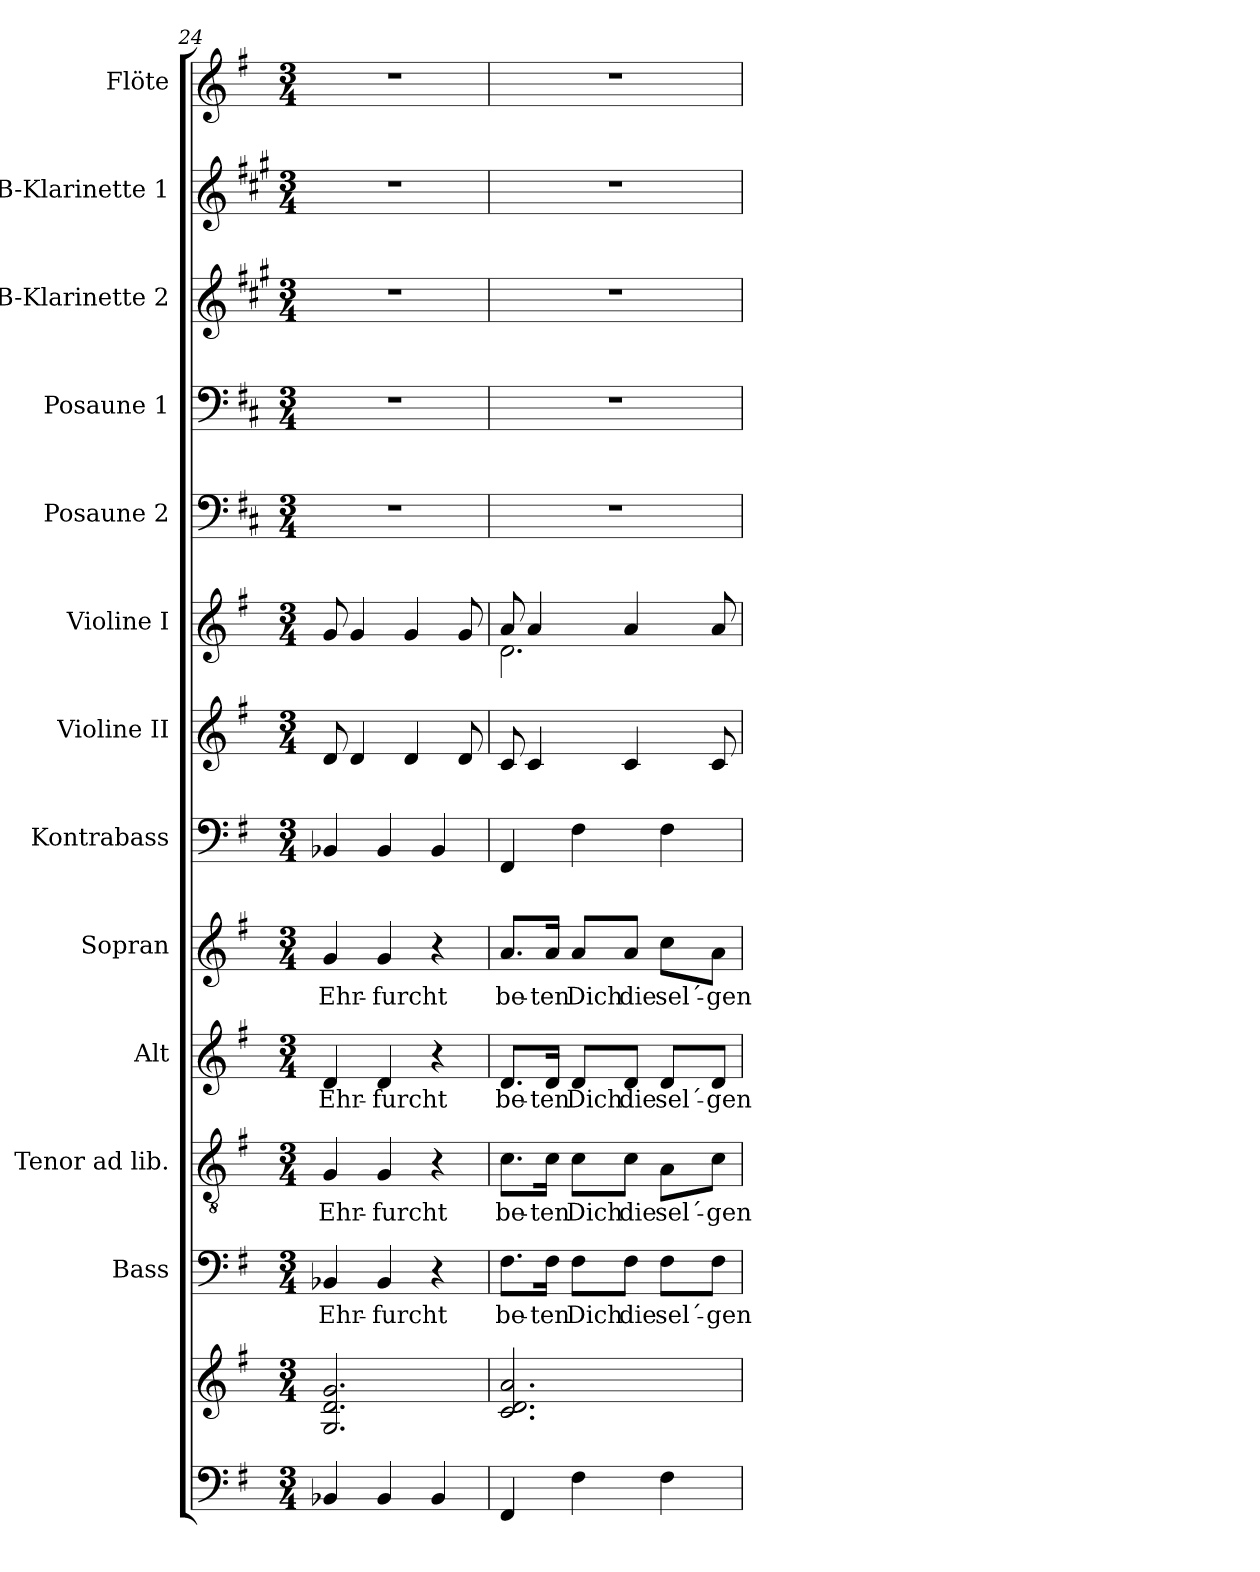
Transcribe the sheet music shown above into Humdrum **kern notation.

**kern	**kern	**kern	**text	**kern	**text	**kern	**text	**kern	**text	**kern	**kern	**kern	**kern	**kern	**kern	**kern	**kern
*part13	*part13	*part12	*part12	*part11	*part11	*part10	*part10	*part9	*part9	*part8	*part7	*part6	*part5	*part4	*part3	*part2	*part1
*staff14	*staff13	*staff12	*staff12	*staff11	*staff11	*staff10	*staff10	*staff9	*staff9	*staff8	*staff7	*staff6	*staff5	*staff4	*staff3	*staff2	*staff1
*	*	*I"Bass	*	*I"Tenor ad lib.	*	*I"Alt	*	*I"Sopran	*	*I"Kontrabass	*I"Violine II	*I"Violine I	*I"Posaune 2	*I"Posaune 1	*I"B-Klarinette 2	*I"B-Klarinette 1	*I"Flöte
*	*	*I'B.	*	*I'T.	*	*I'A.	*	*I'S.	*	*I'Kb.	*I'Vl. II	*I'Vl. I	*I'Pos 2	*I'Pos. 1	*I'B Kl. 2	*I'B Kl. 1	*I'Fl.
*clefF4	*clefG2	*clefF4	*	*clefGv2	*	*clefG2	*	*clefG2	*	*clefF4	*clefG2	*clefG2	*clefF4	*clefF4	*clefG2	*clefG2	*clefG2
*	*	*	*	*	*	*	*	*	*	*ITrd7c12	*	*	*ITrd4c7	*ITrd4c7	*ITrd1c2	*ITrd1c2	*
*k[f#]	*k[f#]	*k[f#]	*	*k[f#]	*	*k[f#]	*	*k[f#]	*	*k[f#]	*k[f#]	*k[f#]	*k[f#]	*k[f#]	*k[f#]	*k[f#]	*k[f#]
*G:	*G:	*G:	*	*G:	*	*G:	*	*G:	*	*G:	*G:	*G:	*G:	*G:	*G:	*G:	*G:
*M3/4	*M3/4	*M3/4	*	*M3/4	*	*M3/4	*	*M3/4	*	*M3/4	*M3/4	*M3/4	*M3/4	*M3/4	*M3/4	*M3/4	*M3/4
=24	=24	=24	=24	=24	=24	=24	=24	=24	=24	=24	=24	=24	=24	=24	=24	=24	=24
!	!	!	!LO:LY:b	!	!LO:LY:b	!	!LO:LY:b	!	!LO:LY:b	!	!	!	!	!	!	!	!
4BB-X/	2.G/ 2.d/ 2.g/	4BB-X/	Ehr-	4G/	Ehr-	4d/	Ehr-	4g/	Ehr-	4BBB-X/	8d/	8g/	2.r	2.r	2.r	2.r	2.r
.	.	.	.	.	.	.	.	.	.	.	4d/	4g/	.	.	.	.	.
!	!	!	!LO:LY:b	!	!LO:LY:b	!	!LO:LY:b	!	!LO:LY:b	!	!	!	!	!	!	!	!
4BB-/	.	4BB-/	-furcht	4G/	-furcht	4d/	-furcht	4g/	-furcht	4BBB-/	.	.	.	.	.	.	.
.	.	.	.	.	.	.	.	.	.	.	4d/	4g/	.	.	.	.	.
4BB-/	.	4r	.	4r	.	4r	.	4r	.	4BBB-/	.	.	.	.	.	.	.
.	.	.	.	.	.	.	.	.	.	.	8d/	8g/	.	.	.	.	.
=25	=25	=25	=25	=25	=25	=25	=25	=25	=25	=25	=25	=25	=25	=25	=25	=25	=25
!	!	!	!LO:LY:b	!	!LO:LY:b	!	!LO:LY:b	!	!LO:LY:b	!	!	!	!	!	!	!	!
*	*	*	*	*	*	*	*	*	*	*	*	*^	*	*	*	*	*
4FF#/	2.c/ 2.d/ 2.a/	8.F#\L	be-	8.c\L	be-	8.d/L	be-	8.a/L	be-	4FFF#/	8c/	8a/	2.d\	2.r	2.r	2.r	2.r	2.r
.	.	.	.	.	.	.	.	.	.	.	4c/	4a/	.	.	.	.	.	.
!	!	!	!LO:LY:b	!	!LO:LY:b	!	!LO:LY:b	!	!LO:LY:b	!	!	!	!	!	!	!	!	!
.	.	16F#\Jk	-ten	16c\Jk	-ten	16d/Jk	-ten	16a/Jk	-ten	.	.	.	.	.	.	.	.	.
!	!	!	!LO:LY:b	!	!LO:LY:b	!	!LO:LY:b	!	!LO:LY:b	!	!	!	!	!	!	!	!	!
4F#\	.	8F#\L	Dich	8c\L	Dich	8d/L	Dich	8a/L	Dich	4FF#\	.	.	.	.	.	.	.	.
!	!	!	!LO:LY:b	!	!LO:LY:b	!	!LO:LY:b	!	!LO:LY:b	!	!	!	!	!	!	!	!	!
.	.	8F#\J	die	8c\J	die	8d/J	die	8a/J	die	.	4c/	4a/	.	.	.	.	.	.
!	!	!	!LO:LY:b	!	!LO:LY:b	!	!LO:LY:b	!	!LO:LY:b	!	!	!	!	!	!	!	!	!
4F#\	.	8F#\L	sel´-	8A\L	sel´-	8d/L	sel´-	8cc\L	sel´-	4FF#\	.	.	.	.	.	.	.	.
!	!	!	!LO:LY:b	!	!LO:LY:b	!	!LO:LY:b	!	!LO:LY:b	!	!	!	!	!	!	!	!	!
.	.	8F#\J	-gen	8c\J	-gen	8d/J	-gen	8a\J	-gen	.	8c/	8a/	.	.	.	.	.	.
*	*	*	*	*	*	*	*	*	*	*	*	*v	*v	*	*	*	*	*
=	=	=	=	=	=	=	=	=	=	=	=	=	=	=	=	=	=
*-	*-	*-	*-	*-	*-	*-	*-	*-	*-	*-	*-	*-	*-	*-	*-	*-	*-
